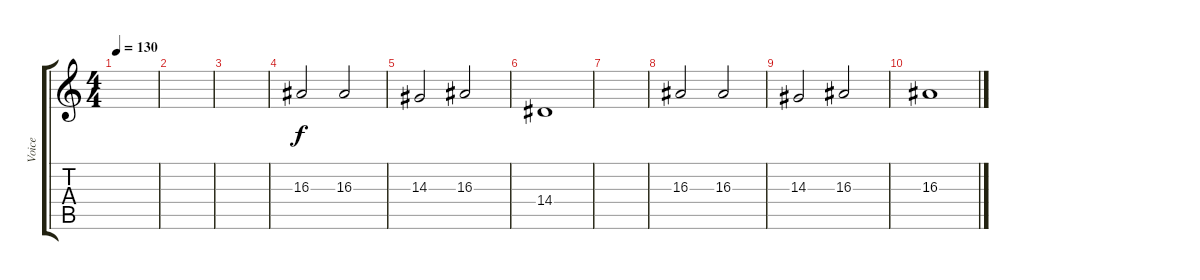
\track ("Voice" "Voice") {instrument lead6voice}
\staff {score tabs}
\tuning (Eb4 Bb3 Gb3 Db3 Ab2 Eb2) {hide}
\ts (4 4)
\tempo 130
\clef g2
\ks c
|
|
|
16.3.2 16.3.2 |
14.3.2 16.3.2 |
14.4.1 |
|
16.3.2 16.3.2 |
14.3.2 16.3.2 |
16.3.1
